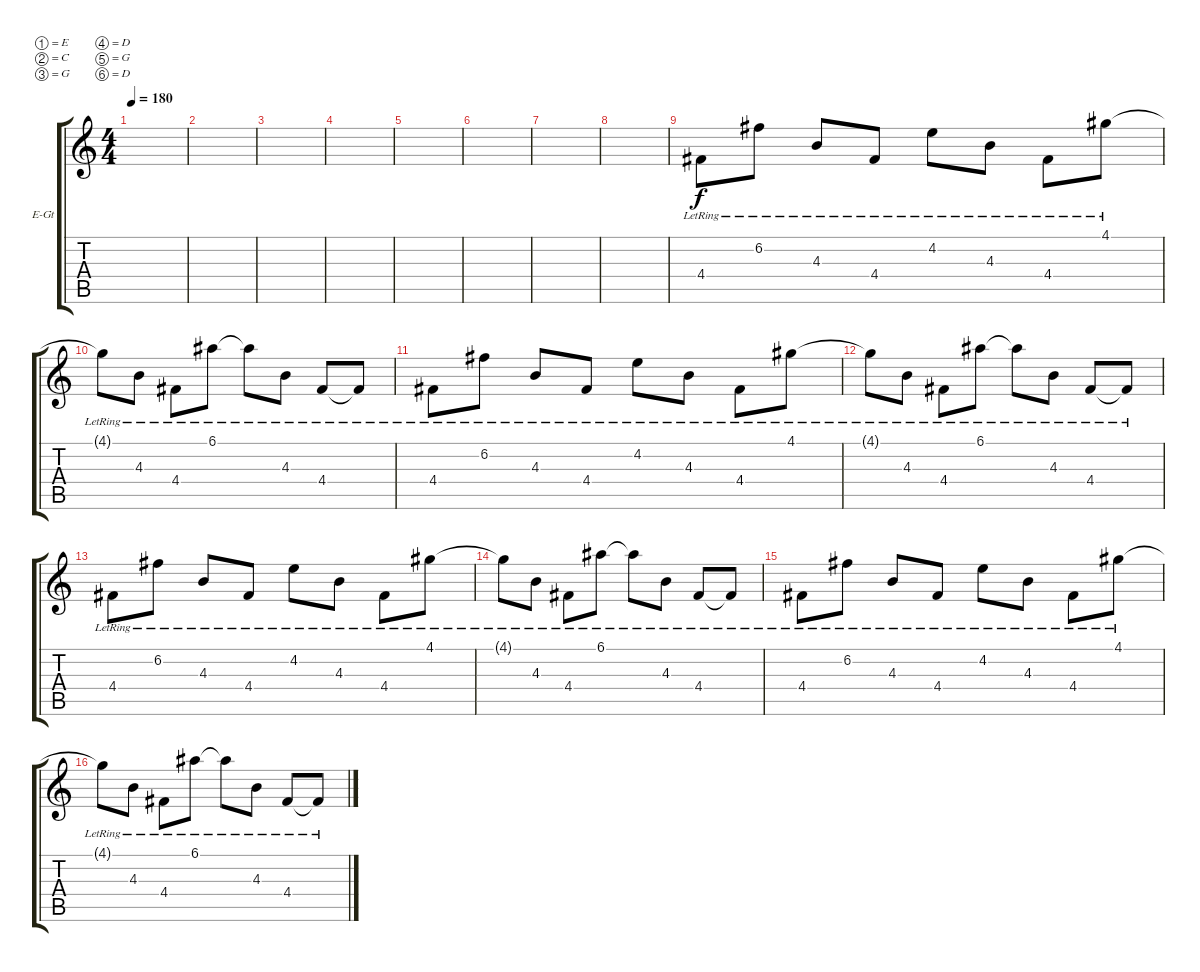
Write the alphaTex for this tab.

\defaultSystemsLayout 4
\bracketExtendMode groupsimilarinstruments
\firstSystemTrackNameOrientation horizontal
\otherSystemsTrackNameOrientation horizontal
\track ("Гитара (Лек) Ч" "E-Gt") {instrument electricguitarclean}
\staff {score tabs}
\tuning (E4 C4 G3 D3 G2 D2)
\ts (4 4)
\tempo 180
\clef g2
\scale
0.333333
\ks c
|
\scale
0.333333 |
\scale
0.333333 |
\scale
0.333333 |
\scale
0.333333 |
\scale
0.333333 |
\scale
0.333333 |
\scale
0.333333 |
\scale
0.333333 4.4{lr}.8 6.2{lr}.8 4.3{lr}.8 4.4{lr}.8 4.2{lr}.8 4.3{lr}.8 4.4{lr}.8 4.1{lr}.8 |
\scale
0.333333 4.1{lr t}.8 4.3{lr}.8 4.4{lr}.8 6.1{lr}.8 6.1{lr t}.8 4.3{lr}.8 4.4{lr}.8 4.4{lr t}.8 |
\scale
0.333333 4.4{lr}.8 6.2{lr}.8 4.3{lr}.8 4.4{lr}.8 4.2{lr}.8 4.3{lr}.8 4.4{lr}.8 4.1{lr}.8 |
\scale
0.333333 4.1{lr t}.8 4.3{lr}.8 4.4{lr}.8 6.1{lr}.8 6.1{lr t}.8 4.3{lr}.8 4.4{lr}.8 4.4{lr t}.8 |
\scale
0.333333 4.4{lr}.8 6.2{lr}.8 4.3{lr}.8 4.4{lr}.8 4.2{lr}.8 4.3{lr}.8 4.4{lr}.8 4.1{lr}.8 |
\scale
0.333333 4.1{lr t}.8 4.3{lr}.8 4.4{lr}.8 6.1{lr}.8 6.1{lr t}.8 4.3{lr}.8 4.4{lr}.8 4.4{lr t}.8 |
\scale
0.333333 4.4{lr}.8 6.2{lr}.8 4.3{lr}.8 4.4{lr}.8 4.2{lr}.8 4.3{lr}.8 4.4{lr}.8 4.1{lr}.8 |
\scale
0.333333 4.1{lr t}.8 4.3{lr}.8 4.4{lr}.8 6.1{lr}.8 6.1{lr t}.8 4.3{lr}.8 4.4{lr}.8 4.4{lr t}.8
